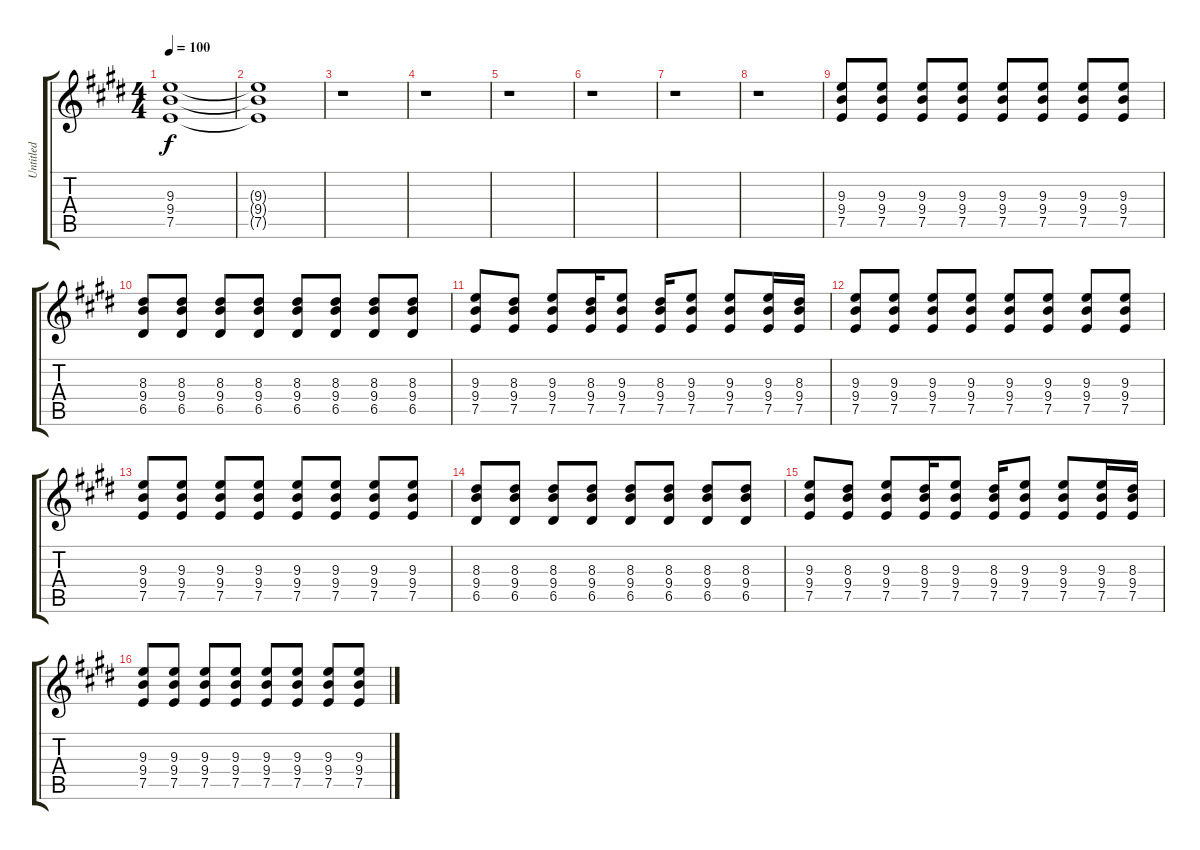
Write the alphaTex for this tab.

\track ("Untitled" "Untitled") {instrument distortionguitar}
\staff {score tabs}
\tuning (E4 B3 G3 D3 A2 E2) {hide}
\ts (4 4)
\tempo 100
\clef g2
\ks e
(9.3 9.4 7.5).1{dy f} |
\ks c#minor
(9.3{t} 9.4{t} 7.5{t}).1 |
r.1 |
r.1 |
\ks e
r.1 |
\ks c#minor
r.1 |
r.1 |
r.1 |
\ks e
(9.3 9.4 7.5).8 (9.3 9.4 7.5).8 (9.3 9.4 7.5).8 (9.3 9.4 7.5).8 (9.3 9.4 7.5).8 (9.3 9.4 7.5).8 (9.3 9.4 7.5).8 (9.3 9.4 7.5).8 |
\ks c#minor
(8.3 9.4 6.5).8 (8.3 9.4 6.5).8 (8.3 9.4 6.5).8 (8.3 9.4 6.5).8 (8.3 9.4 6.5).8 (8.3 9.4 6.5).8 (8.3 9.4 6.5).8 (8.3 9.4 6.5).8 |
(9.3 9.4 7.5).8 (8.3 9.4 7.5).8 (9.3 9.4 7.5).8 (8.3 9.4 7.5).16 (9.3 9.4 7.5).8 (8.3 9.4 7.5).16 (9.3 9.4 7.5).8 (9.3 9.4 7.5).8 (9.3 9.4 7.5).16 (8.3 9.4 7.5).16 |
(9.3 9.4 7.5).8 (9.3 9.4 7.5).8 (9.3 9.4 7.5).8 (9.3 9.4 7.5).8 (9.3 9.4 7.5).8 (9.3 9.4 7.5).8 (9.3 9.4 7.5).8 (9.3 9.4 7.5).8 |
\ks e
(9.3 9.4 7.5).8 (9.3 9.4 7.5).8 (9.3 9.4 7.5).8 (9.3 9.4 7.5).8 (9.3 9.4 7.5).8 (9.3 9.4 7.5).8 (9.3 9.4 7.5).8 (9.3 9.4 7.5).8 |
\ks c#minor
(8.3 9.4 6.5).8 (8.3 9.4 6.5).8 (8.3 9.4 6.5).8 (8.3 9.4 6.5).8 (8.3 9.4 6.5).8 (8.3 9.4 6.5).8 (8.3 9.4 6.5).8 (8.3 9.4 6.5).8 |
(9.3 9.4 7.5).8 (8.3 9.4 7.5).8 (9.3 9.4 7.5).8 (8.3 9.4 7.5).16 (9.3 9.4 7.5).8 (8.3 9.4 7.5).16 (9.3 9.4 7.5).8 (9.3 9.4 7.5).8 (9.3 9.4 7.5).16 (8.3 9.4 7.5).16 |
(9.3 9.4 7.5).8 (9.3 9.4 7.5).8 (9.3 9.4 7.5).8 (9.3 9.4 7.5).8 (9.3 9.4 7.5).8 (9.3 9.4 7.5).8 (9.3 9.4 7.5).8 (9.3 9.4 7.5).8
